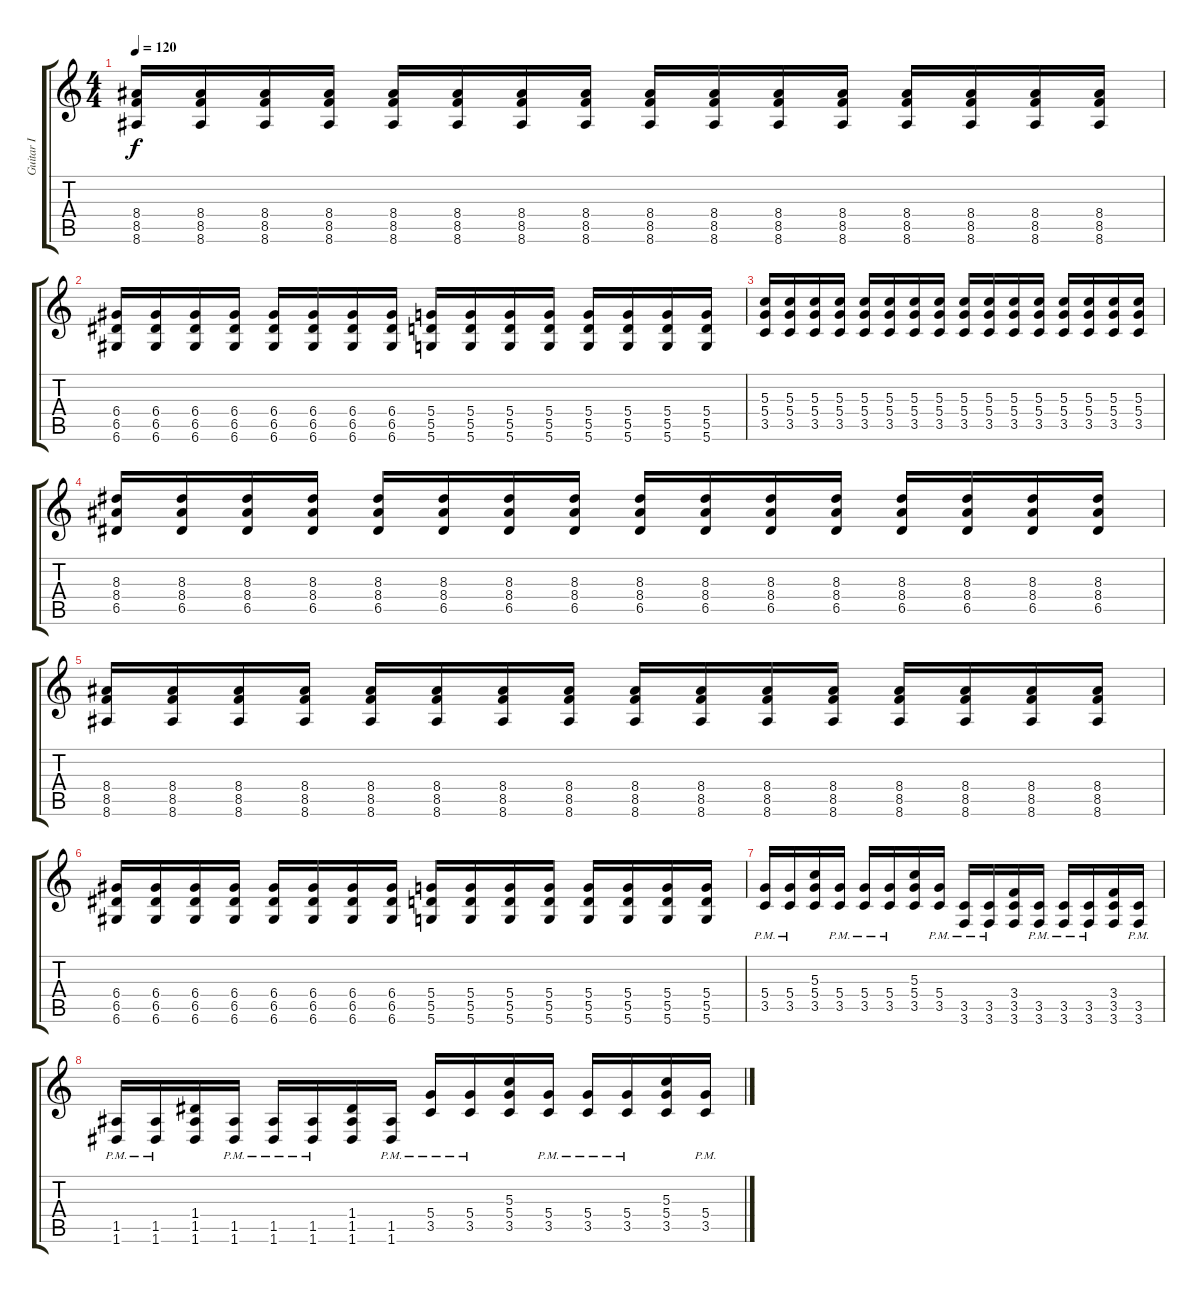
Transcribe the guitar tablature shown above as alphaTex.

\track ("Guitar I" "Guitar I") {instrument electricguitarclean}
\staff {score tabs}
\tuning (E4 B3 G3 D3 A2 D2) {hide}
\ts (4 4)
\tempo 120
\clef g2
\ks c
(8.4 8.5 8.6).16{dy f} (8.4 8.5 8.6).16 (8.4 8.5 8.6).16 (8.4 8.5 8.6).16 (8.4 8.5 8.6).16 (8.4 8.5 8.6).16 (8.4 8.5 8.6).16 (8.4 8.5 8.6).16 (8.4 8.5 8.6).16 (8.4 8.5 8.6).16 (8.4 8.5 8.6).16 (8.4 8.5 8.6).16 (8.4 8.5 8.6).16 (8.4 8.5 8.6).16 (8.4 8.5 8.6).16 (8.4 8.5 8.6).16 |
(6.4 6.5 6.6).16 (6.4 6.5 6.6).16 (6.4 6.5 6.6).16 (6.4 6.5 6.6).16 (6.4 6.5 6.6).16 (6.4 6.5 6.6).16 (6.4 6.5 6.6).16 (6.4 6.5 6.6).16 (5.4 5.5 5.6).16 (5.4 5.5 5.6).16 (5.4 5.5 5.6).16 (5.4 5.5 5.6).16 (5.4 5.5 5.6).16 (5.4 5.5 5.6).16 (5.4 5.5 5.6).16 (5.4 5.5 5.6).16 |
(5.3 5.4 3.5).16{instrument distortionguitar} (5.3 5.4 3.5).16 (5.3 5.4 3.5).16 (5.3 5.4 3.5).16 (5.3 5.4 3.5).16 (5.3 5.4 3.5).16 (5.3 5.4 3.5).16 (5.3 5.4 3.5).16 (5.3 5.4 3.5).16 (5.3 5.4 3.5).16 (5.3 5.4 3.5).16 (5.3 5.4 3.5).16 (5.3 5.4 3.5).16 (5.3 5.4 3.5).16 (5.3 5.4 3.5).16 (5.3 5.4 3.5).16 |
(8.3 8.4 6.5).16 (8.3 8.4 6.5).16 (8.3 8.4 6.5).16 (8.3 8.4 6.5).16 (8.3 8.4 6.5).16 (8.3 8.4 6.5).16 (8.3 8.4 6.5).16 (8.3 8.4 6.5).16 (8.3 8.4 6.5).16 (8.3 8.4 6.5).16 (8.3 8.4 6.5).16 (8.3 8.4 6.5).16 (8.3 8.4 6.5).16 (8.3 8.4 6.5).16 (8.3 8.4 6.5).16 (8.3 8.4 6.5).16 |
(8.4 8.5 8.6).16 (8.4 8.5 8.6).16 (8.4 8.5 8.6).16 (8.4 8.5 8.6).16 (8.4 8.5 8.6).16 (8.4 8.5 8.6).16 (8.4 8.5 8.6).16 (8.4 8.5 8.6).16 (8.4 8.5 8.6).16 (8.4 8.5 8.6).16 (8.4 8.5 8.6).16 (8.4 8.5 8.6).16 (8.4 8.5 8.6).16 (8.4 8.5 8.6).16 (8.4 8.5 8.6).16 (8.4 8.5 8.6).16 |
(6.4 6.5 6.6).16 (6.4 6.5 6.6).16 (6.4 6.5 6.6).16 (6.4 6.5 6.6).16 (6.4 6.5 6.6).16 (6.4 6.5 6.6).16 (6.4 6.5 6.6).16 (6.4 6.5 6.6).16 (5.4 5.5 5.6).16 (5.4 5.5 5.6).16 (5.4 5.5 5.6).16 (5.4 5.5 5.6).16 (5.4 5.5 5.6).16 (5.4 5.5 5.6).16 (5.4 5.5 5.6).16 (5.4 5.5 5.6).16 |
(5.4{pm} 3.5{pm}).16{instrument distortionguitar} (5.4{pm} 3.5{pm}).16 (5.3 5.4 3.5).16 (5.4{pm} 3.5{pm}).16 (5.4{pm} 3.5{pm}).16 (5.4{pm} 3.5{pm}).16 (5.3 5.4 3.5).16 (5.4{pm} 3.5{pm}).16 (3.5{pm} 3.6{pm}).16 (3.5{pm} 3.6{pm}).16 (3.4 3.5 3.6).16 (3.5{pm} 3.6{pm}).16 (3.5{pm} 3.6{pm}).16 (3.5{pm} 3.6{pm}).16 (3.4 3.5 3.6).16 (3.5{pm} 3.6{pm}).16 |
(1.5{pm} 1.6{pm}).16 (1.5{pm} 1.6{pm}).16 (1.4 1.5 1.6).16 (1.5{pm} 1.6{pm}).16 (1.5{pm} 1.6{pm}).16 (1.5{pm} 1.6{pm}).16 (1.4 1.5 1.6).16 (1.5{pm} 1.6{pm}).16 (5.4{pm} 3.5{pm}).16 (5.4{pm} 3.5{pm}).16 (5.3 5.4 3.5).16 (5.4{pm} 3.5{pm}).16 (5.4{pm} 3.5{pm}).16 (5.4{pm} 3.5{pm}).16 (5.3 5.4 3.5).16 (5.4{pm} 3.5{pm}).16
